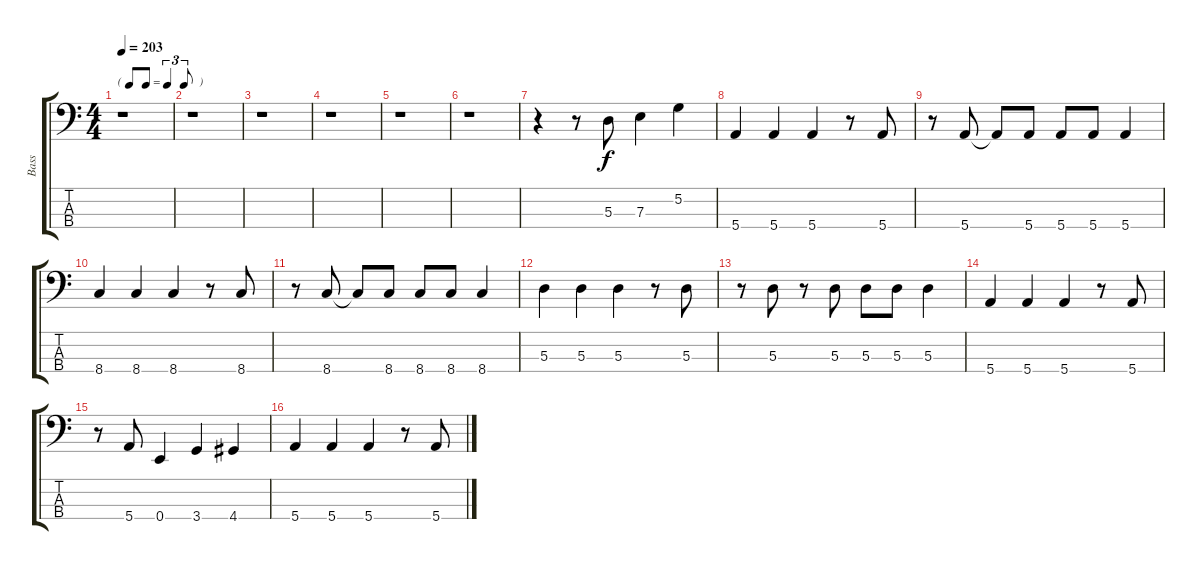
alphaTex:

\track ("Bass" "Bass") {instrument electricbassfinger}
\staff {score tabs}
\tuning (G2 D2 A1 E1) {hide}
\ts (4 4)
\tf triplet8th
\tempo 203
\clef f4
\ks c
r.1{dy f} |
r.1 |
r.1 |
r.1 |
r.1 |
r.1 |
r.4 r.8 5.3.8 7.3.4 5.2.4 |
5.4.4 5.4.4 5.4.4 r.8 5.4.8 |
r.8 5.4.8 5.4{t}.8 5.4.8 5.4.8 5.4.8 5.4.4 |
8.4.4 8.4.4 8.4.4 r.8 8.4.8 |
r.8 8.4.8 8.4{t}.8 8.4.8 8.4.8 8.4.8 8.4.4 |
5.3.4 5.3.4 5.3.4 r.8 5.3.8 |
r.8 5.3.8 r.8 5.3.8 5.3.8 5.3.8 5.3.4 |
5.4.4 5.4.4 5.4.4 r.8 5.4.8 |
r.8 5.4.8 0.4.4 3.4.4 4.4.4 |
5.4.4 5.4.4 5.4.4 r.8 5.4.8
